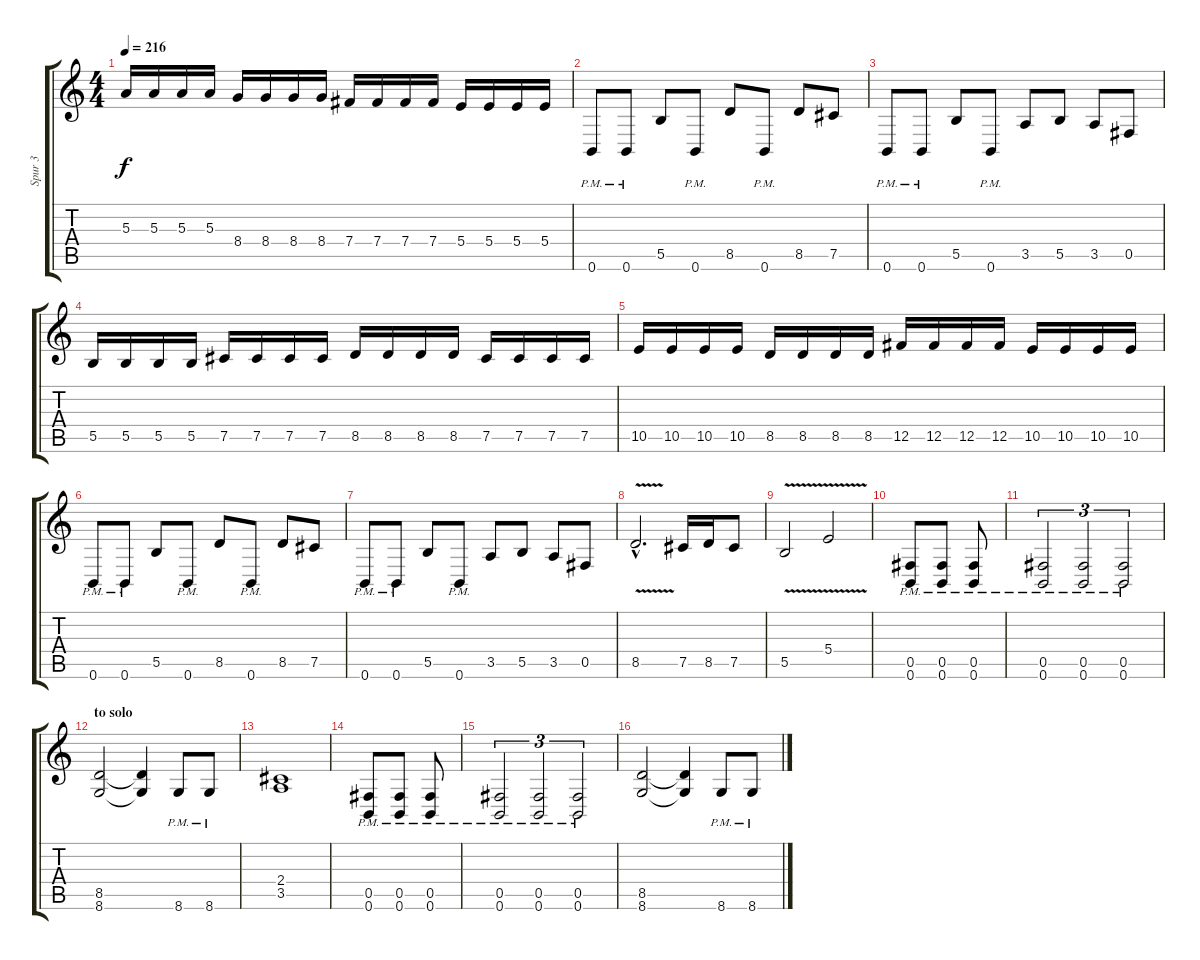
\track ("Spur 3" "Spur 3") {instrument distortionguitar}
\staff {score tabs}
\tuning (Db4 Ab3 E3 B2 Gb2 B1) {hide}
\ts (4 4)
\tempo 216
\clef g2
\ks c
5.3.16{dy f} 5.3.16 5.3.16 5.3.16 8.4.16 8.4.16 8.4.16 8.4.16 7.4.16 7.4.16 7.4.16 7.4.16 5.4.16 5.4.16 5.4.16 5.4.16 |
0.6{pm}.8 0.6{pm}.8 5.5.8 0.6{pm}.8 8.5.8 0.6{pm}.8 8.5.8 7.5.8 |
0.6{pm}.8 0.6{pm}.8 5.5.8 0.6{pm}.8 3.5.8 5.5.8 3.5.8 0.5.8 |
5.5.16 5.5.16 5.5.16 5.5.16 7.5.16 7.5.16 7.5.16 7.5.16 8.5.16 8.5.16 8.5.16 8.5.16 7.5.16 7.5.16 7.5.16 7.5.16 |
10.5.16 10.5.16 10.5.16 10.5.16 8.5.16 8.5.16 8.5.16 8.5.16 12.5.16 12.5.16 12.5.16 12.5.16 10.5.16 10.5.16 10.5.16 10.5.16 |
0.6{pm}.8 0.6{pm}.8 5.5.8 0.6{pm}.8 8.5.8 0.6{pm}.8 8.5.8 7.5.8 |
0.6{pm}.8 0.6{pm}.8 5.5.8 0.6{pm}.8 3.5.8 5.5.8 3.5.8 0.5.8 |
8.5{v hac}.2{d} 7.5.16 8.5.16 7.5.8 |
5.5{v}.2 5.4{v}.2 |
(0.5{pm} 0.6{pm}).8 (0.5{pm} 0.6{pm}).8 (0.5{pm} 0.6{pm}).8 |
(0.5{pm} 0.6{pm}).2{tu (3 2)} (0.5{pm} 0.6{pm}).2{tu (3 2)} (0.5{pm} 0.6{pm}).2{tu (3 2)} |
\section ("" "to solo")
(8.5 8.6).2 (8.5{t} 8.6{t}).4 8.6{pm}.8 8.6{pm}.8 |
(2.4 3.5).1 |
(0.5{pm} 0.6{pm}).8 (0.5{pm} 0.6{pm}).8 (0.5{pm} 0.6{pm}).8 |
(0.5{pm} 0.6{pm}).2{tu (3 2)} (0.5{pm} 0.6{pm}).2{tu (3 2)} (0.5{pm} 0.6{pm}).2{tu (3 2)} |
(8.5 8.6).2 (8.5{t} 8.6{t}).4 8.6{pm}.8 8.6{pm}.8
